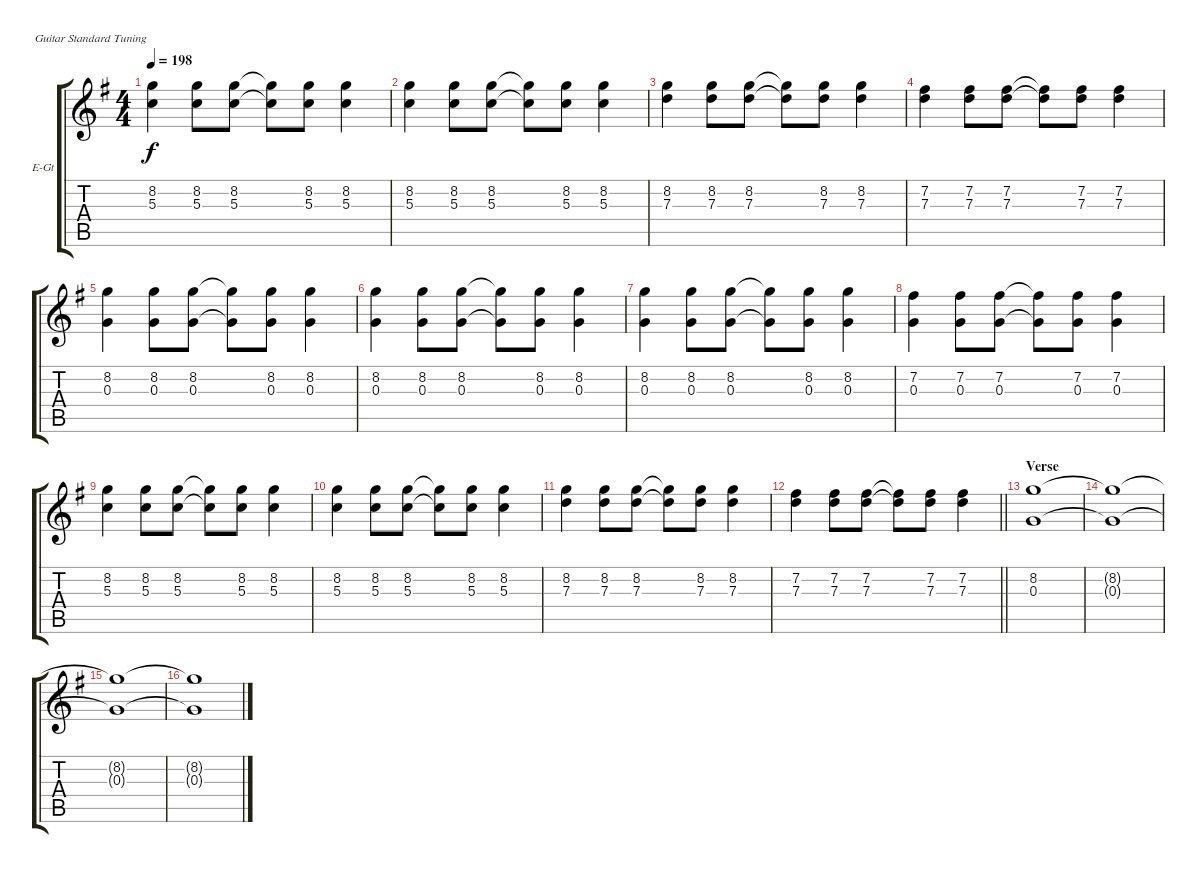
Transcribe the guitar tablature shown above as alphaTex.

\defaultSystemsLayout 4
\bracketExtendMode groupsimilarinstruments
\firstSystemTrackNameOrientation horizontal
\otherSystemsTrackNameOrientation horizontal
\track ("Guitar 1" "E-Gt") {instrument distortionguitar}
\staff {score tabs}
\tuning (E4 B3 G3 D3 A2 E2)
\ts (4 4)
\tempo 198
\clef g2
\ks g
(8.2 5.3).4{dy f} (8.2 5.3).8 (8.2 5.3).8 (8.2{t} 5.3{t}).8 (8.2 5.3).8 (8.2 5.3).4 |
(8.2 5.3).4 (8.2 5.3).8 (8.2 5.3).8 (8.2{t} 5.3{t}).8 (8.2 5.3).8 (8.2 5.3).4 |
(8.2 7.3).4 (8.2 7.3).8 (8.2 7.3).8 (8.2{t} 7.3{t}).8 (8.2 7.3).8 (8.2 7.3).4 |
(7.2 7.3).4 (7.2 7.3).8 (7.2 7.3).8 (7.2{t} 7.3{t}).8 (7.2 7.3).8 (7.2 7.3).4 |
(8.2 0.3).4 (8.2 0.3).8 (8.2 0.3).8 (8.2{t} 0.3{t}).8 (8.2 0.3).8 (8.2 0.3).4 |
(8.2 0.3).4 (8.2 0.3).8 (8.2 0.3).8 (8.2{t} 0.3{t}).8 (8.2 0.3).8 (8.2 0.3).4 |
(8.2 0.3).4 (8.2 0.3).8 (8.2 0.3).8 (8.2{t} 0.3{t}).8 (8.2 0.3).8 (8.2 0.3).4 |
(7.2 0.3).4 (7.2 0.3).8 (7.2 0.3).8 (7.2{t} 0.3{t}).8 (7.2 0.3).8 (7.2 0.3).4 |
(8.2 5.3).4 (8.2 5.3).8 (8.2 5.3).8 (8.2{t} 5.3{t}).8 (8.2 5.3).8 (8.2 5.3).4 |
(8.2 5.3).4 (8.2 5.3).8 (8.2 5.3).8 (8.2{t} 5.3{t}).8 (8.2 5.3).8 (8.2 5.3).4 |
(8.2 7.3).4 (8.2 7.3).8 (8.2 7.3).8 (8.2{t} 7.3{t}).8 (8.2 7.3).8 (8.2 7.3).4 |
\barLineRight lightlight
(7.2 7.3).4 (7.2 7.3).8 (7.2 7.3).8 (7.2{t} 7.3{t}).8 (7.2 7.3).8 (7.2 7.3).4 |
\section ("" "Verse")
(8.2 0.3).1 |
(8.2{t} 0.3{t}).1 |
(8.2{t} 0.3{t}).1 |
(8.2{t} 0.3{t}).1
